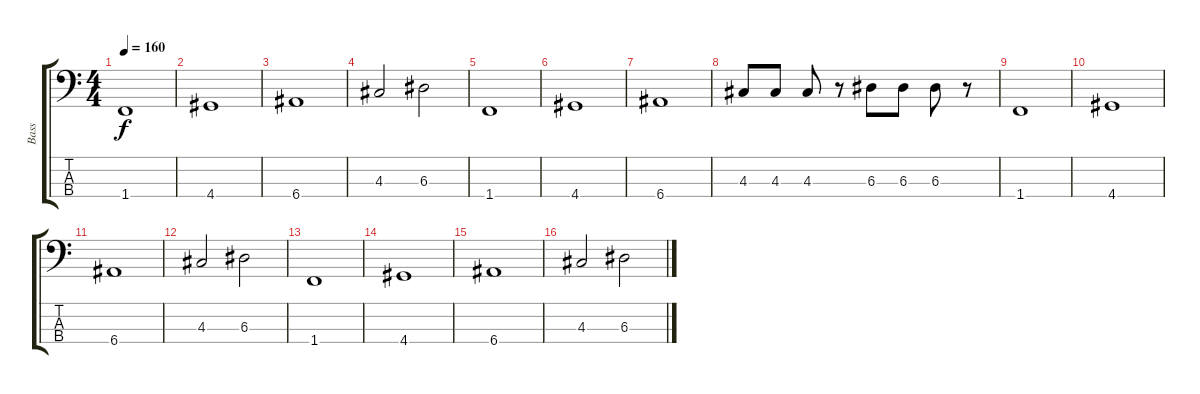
\track ("Bass" "Bass") {instrument electricbassfinger}
\staff {score tabs}
\tuning (G2 D2 A1 E1) {hide}
\ts (4 4)
\tempo 160
\clef f4
\ks c
1.4.1{dy f instrument electricbassfinger} |
4.4.1 |
6.4.1 |
4.3.2 6.3.2 |
1.4.1 |
4.4.1 |
6.4.1 |
4.3.8 4.3.8 4.3.8 r.8 6.3.8 6.3.8 6.3.8 r.8 |
1.4.1 |
4.4.1 |
6.4.1 |
4.3.2 6.3.2 |
1.4.1 |
4.4.1 |
6.4.1 |
4.3.2 6.3.2
